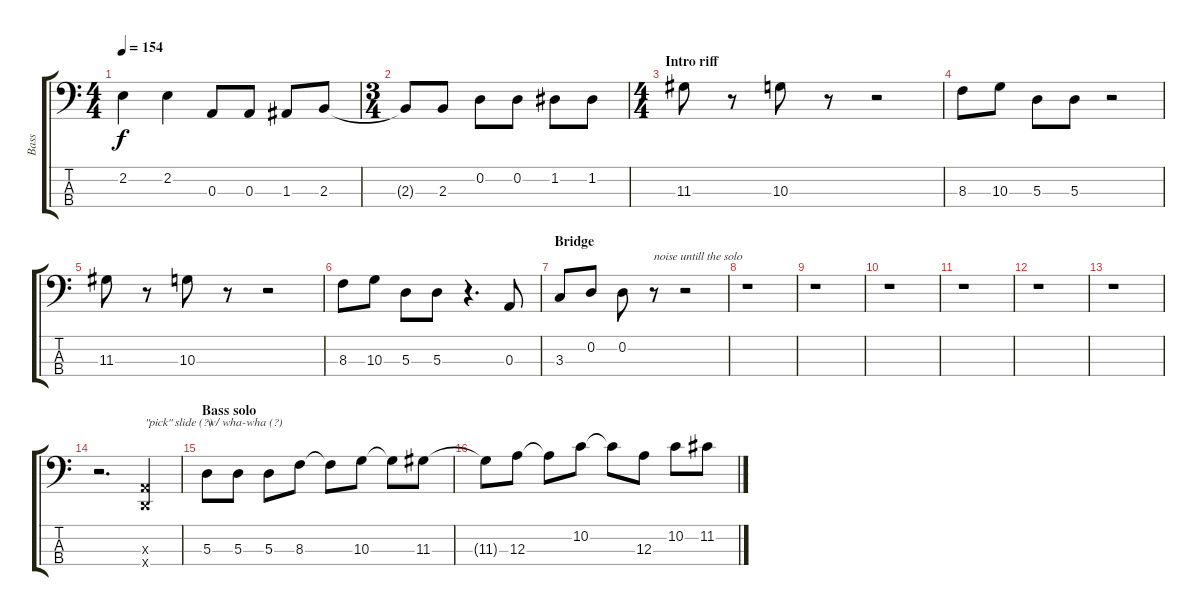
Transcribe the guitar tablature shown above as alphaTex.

\track ("Bass" "Bass") {instrument electricbassfinger}
\staff {score tabs}
\tuning (G2 D2 A1 D1) {hide}
\ts (4 4)
\tempo 154
\clef f4
\ks c
2.2.4{dy f} 2.2.4 0.3.8 0.3.8 1.3.8 2.3.8 |
\ts (3 4)
2.3{t}.8 2.3.8 0.2.8 0.2.8 1.2.8 1.2.8 |
\ts (4 4)
\section ("" "Intro riff")
11.3.8 r.8 10.3.8 r.8 r.2 |
8.3.8 10.3.8 5.3.8 5.3.8 r.2 |
11.3.8 r.8 10.3.8 r.8 r.2 |
8.3.8 10.3.8 5.3.8 5.3.8 r.4{d} 0.3.8 |
\section ("" "Bridge")
3.3.8 0.2.8 0.2.8 r.8{txt "noise untill the solo"} r.2 |
r.1 |
r.1 |
r.1 |
r.1 |
r.1 |
r.1 |
r.2{d} (0.3{x} 0.4{x}).4{txt "\"pick\" slide (?)"} |
\section ("" "Bass solo")
5.3.8{txt "w/ wha-wha (?)"} 5.3.8 5.3.8 8.3.8 8.3{t}.8 10.3.8 10.3{t}.8 11.3.8 |
11.3{t}.8 12.3.8 12.3{t}.8 10.2.8 10.2{t}.8 12.3.8 10.2.8 11.2.8
